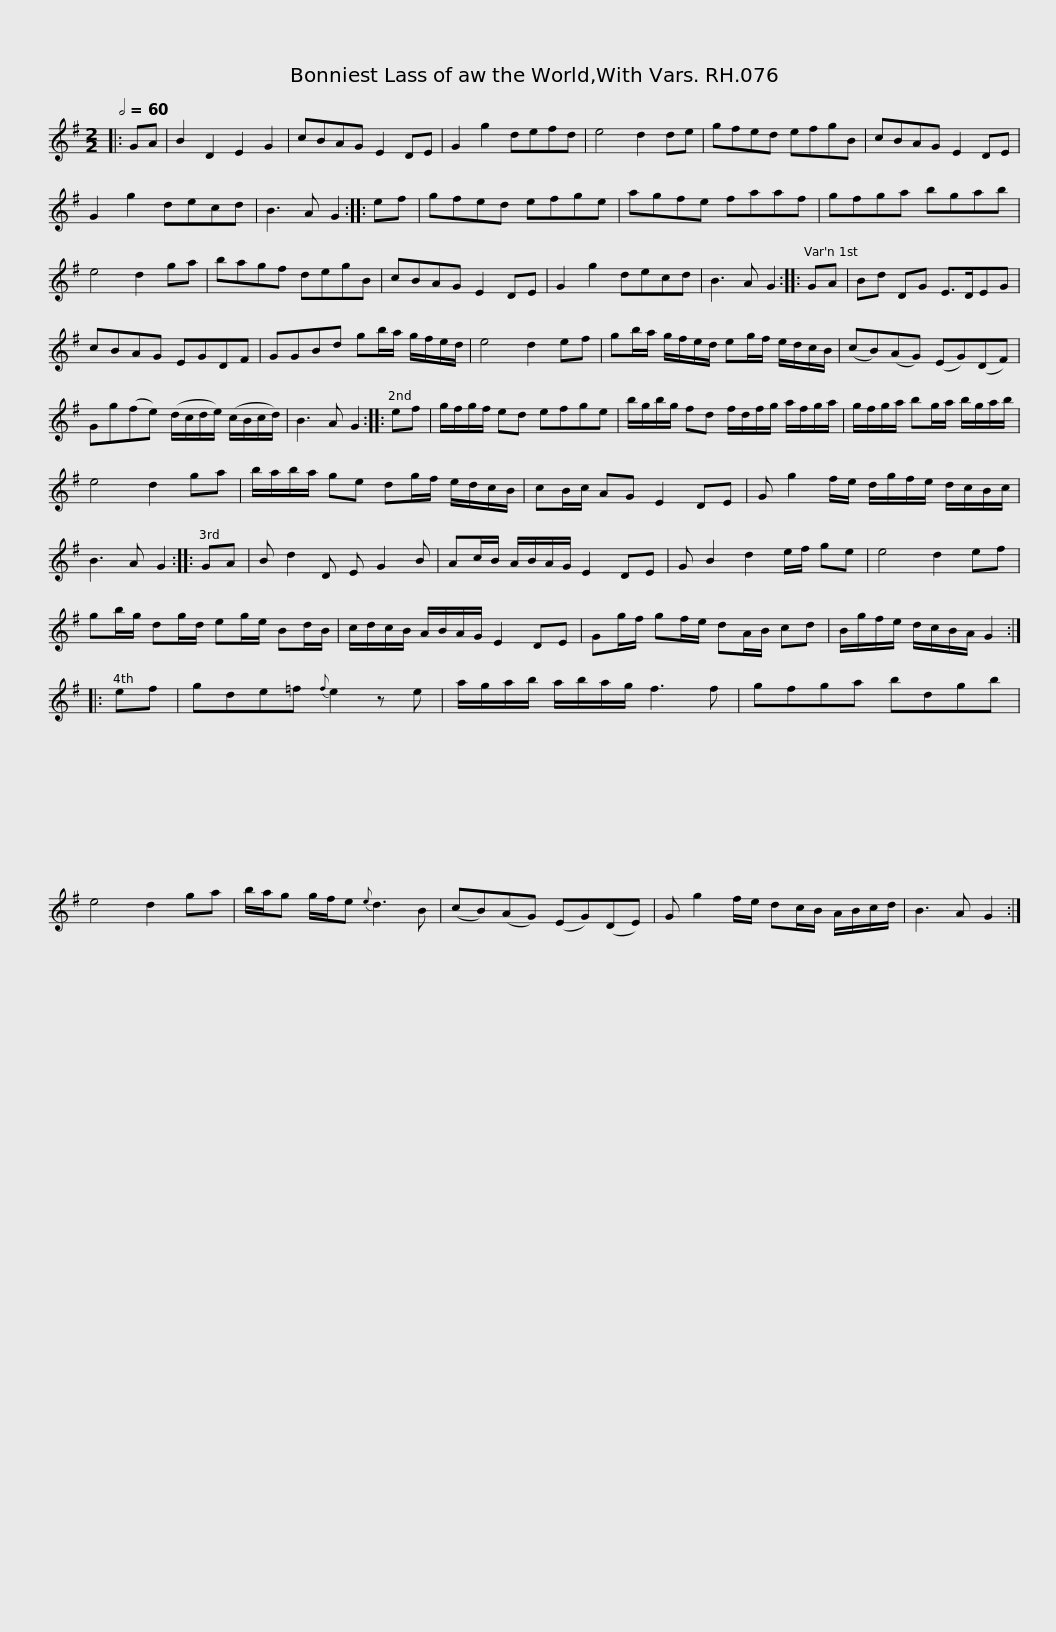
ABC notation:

X:1
L:1/8
Q:1/2=60
M:2/2
I:linebreak $
K:G
V:1 treble
V:1
|: GA | B2 D2 E2 G2 | cBAG E2 DE | G2 g2 defd | e4 d2 de |$ %5
 gfed efgB | cBAG E2 DE | G2 g2 decd | B3 A G2 ::$ ef | %10
 gfed efge | agfe faaf | gfga bgab | e4 d2 ga |$ bagf degB | %15
 cBAG E2 DE | G2 g2 decd | B3 A G2 ::$ GA | Bd DG E>DEG | %20
 cBAG EGDF | GGBd gb/a/ g/f/e/d/ | e4 d2 ef |$ gb/a/ g/f/e/d/ eg/f/ e/d/c/B/ | (cB)(AG) (EG)(DF) | %25
 Gg(fe) (d/c/d/e/) (c/B/c/d/) | B3 A G2 ::$ ef | g/f/g/f/ ed efge | b/g/b/g/ fd f/d/f/g/ a/f/g/a/ |$ %30
 g/f/g/a/ bg/a/ b/g/a/b/ | e4 d2 ga |$ b/a/b/a/ ge dg/f/ e/d/c/B/ | cB/c/ AG E2 DE | G g2 f/e/ d/g/f/e/ d/c/B/c/ | %35
 B3 A G2 ::$ GA | B d2 D E G2 B | Ac/B/ A/B/A/G/ E2 DE | G B2 d2 e/f/ ge | %40
 e4 d2 ef |$ gb/g/ dg/d/ eg/e/ Bd/B/ | c/d/c/B/ A/B/A/G/ E2 DE | Gg/f/ gf/e/ dA/B/ cd | B/g/f/e/ d/c/B/A/ G2 ::$ %45
 ef | gde=f{f} e2 z e | a/g/a/b/ a/b/a/g/ f3 f | gfga bdgb | e4 d2 ga |$ %50
 b/a/g g/f/e{e} d3 B | (cB)(AG) (EG)(DE) | G g2 f/e/ dc/B/ A/B/c/d/ | B3 A G2 :| %54
